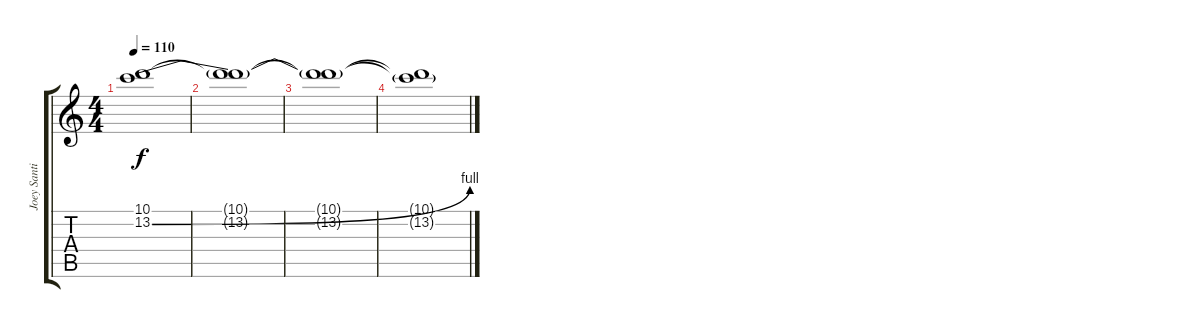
\track ("Joey Santiago" "Joey Santi") {instrument electricguitarjazz}
\staff {score tabs}
\tuning (E4 B3 G3 D3 A2 E2) {hide}
\ts (4 4)
\tempo 110
\clef g2
\ks c
(10.1 13.2{be (bend 0 0 60 4)}).1{dy f} |
(10.1{t} 13.2{t}).1 |
(10.1{t} 13.2{t}).1 |
(10.1{t} 13.2{t}).1
